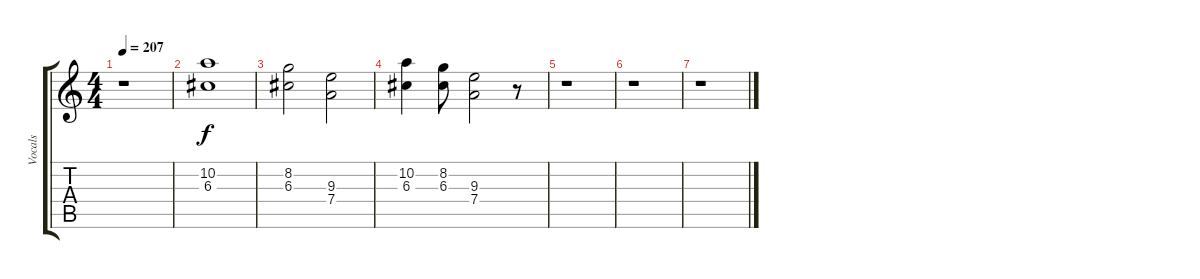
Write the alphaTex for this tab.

\track ("Vocals" "Vocals") {instrument electricguitarjazz}
\staff {score tabs}
\tuning (E4 B3 G3 D3 A2 E2) {hide}
\ts (4 4)
\tempo 207
\clef g2
\ks c
r.1{dy f} |
(10.2 6.3).1 |
(8.2 6.3).2 (9.3 7.4).2 |
(10.2 6.3).4 (8.2 6.3).8 (9.3 7.4).2 r.8 |
r.1 |
r.1 |
r.1
